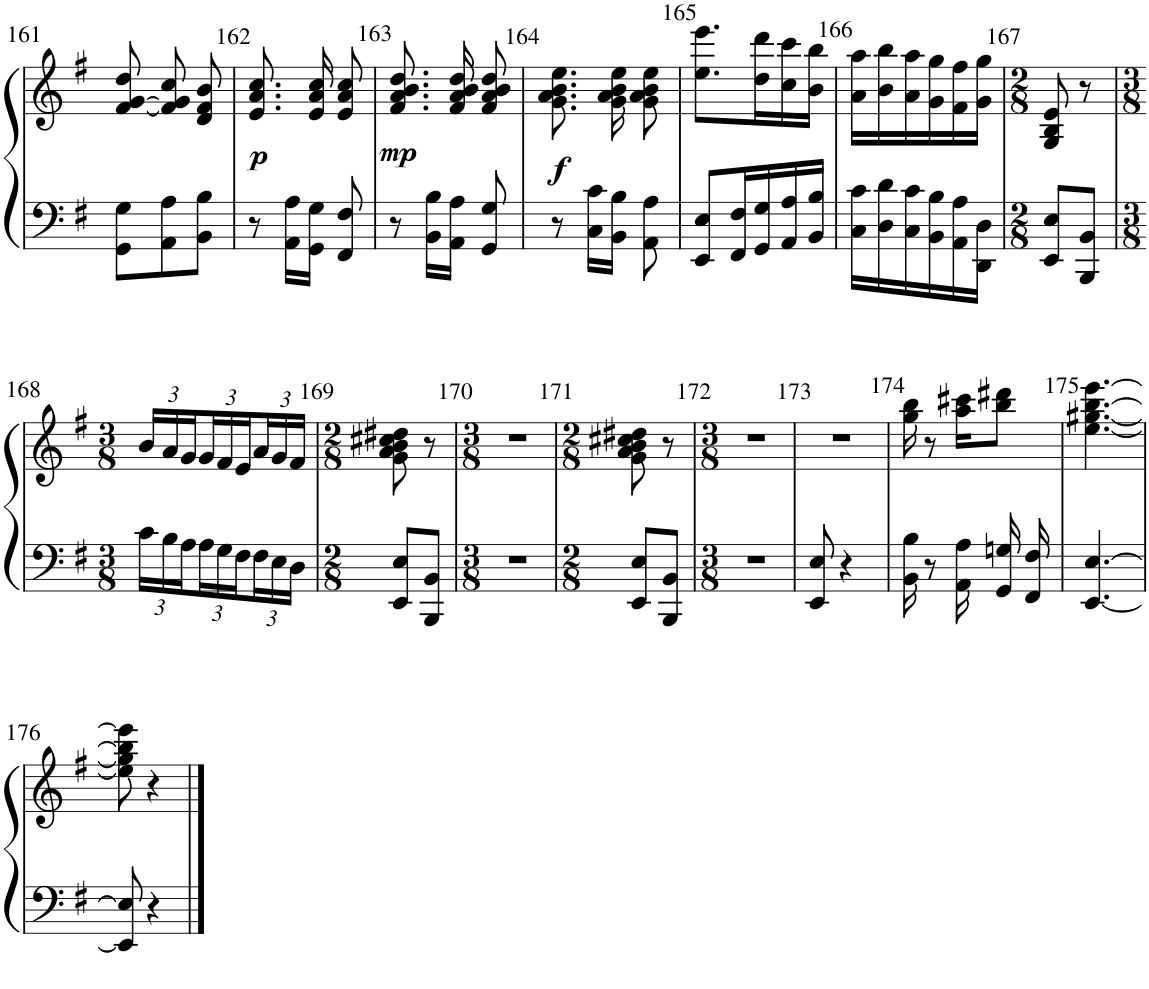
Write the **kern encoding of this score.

**kern	**kern	**dynam
*part1	*part1	*part1
*staff2	*staff1	*staff1/2
*I"Piano	*	*
*I'Pno.	*	*
!!LO:PB:g=z
*clefF4	*clefG2	*
*k[f#]	*k[f#]	*
*M3/8	*M3/8	*
=161	=161	=161
8GG\ 8G\L	[8f#/ [8g/ 8dd/	.
8AA\ 8A\	8f#/] 8g/] 8cc/	.
8BB\ 8B\J	8d/ 8f#/ 8b/	.
=162	=162	=162
!	!	!LO:DY:b
8r	8.e/ 8.a/ 8.cc/	p
16AA\ 16A\LL	.	.
16GG\ 16G\JJ	16e/ 16a/ 16cc/	.
8FF#/ 8F#/	8e/ 8a/ 8cc/	.
=163	=163	=163
!	!	!LO:DY:a=2
8r	8.f#/ 8.a/ 8.b/ 8.dd/	mp
16BB\ 16B\LL	.	.
16AA\ 16A\JJ	16f#/ 16a/ 16b/ 16dd/	.
8GG/ 8G/	8f#/ 8a/ 8b/ 8dd/	.
=164	=164	=164
!	!	!LO:DY:a=2
8r	8.g\ 8.a\ 8.b\ 8.ee\	f
16C\ 16c\LL	.	.
16BB\ 16B\JJ	16g\ 16a\ 16b\ 16ee\	.
8AA\ 8A\	8g\ 8a\ 8b\ 8ee\	.
=165	=165	=165
8EE/ 8E/L	8.ee\ 8.eee\L	.
16FF#/ 16F#/L	.	.
16GG/ 16G/	16dd\ 16ddd\L	.
16AA/ 16A/	16cc\ 16ccc\	.
16BB/ 16B/JJ	16b\ 16bb\JJ	.
=166	=166	=166
16C\ 16c\LL	16a\ 16aa\LL	.
16D\ 16d\	16b\ 16bb\	.
16C\ 16c\	16a\ 16aa\	.
16BB\ 16B\	16g\ 16gg\	.
16AA\ 16A\	16f#\ 16ff#\	.
16DD\ 16D\JJ	16g\ 16gg\JJ	.
=167	=167	=167
*M2/8	*M2/8	*
8EE/ 8E/L	8G/ 8B/ 8e/	.
8BBB/ 8BB/J	8r	.
!!LO:LB:g=z
=168	=168	=168
*M3/8	*M3/8	*
*Xbrackettup	*Xbrackettup	*
24c\LL	24b/LL	.
24B\	24a/	.
24A\	24g/	.
24A\	24g/	.
24G\	24f#/	.
24F#\	24e/	.
24F#\	24a/	.
24E\	24g/	.
24D\JJ	24f#/JJ	.
=169	=169	=169
*M2/8	*M2/8	*
8EE/ 8E/L	8g\ 8a\ 8b\ 8cc#X\ 8dd#X\	.
8BBB/ 8BB/J	8r	.
=170	=170	=170
*M3/8	*M3/8	*
4.r	4.r	.
=171	=171	=171
*M2/8	*M2/8	*
8EE/ 8E/L	8g\ 8a\ 8b\ 8cc#X\ 8dd#X\	.
8BBB/ 8BB/J	8r	.
=172	=172	=172
*M3/8	*M3/8	*
4.r	4.r	.
=173	=173	=173
8EE/ 8E/	4.r	.
4r	.	.
=174	=174	=174
16BB\ 16B\	16gg\ 16bb\	.
8r	8r	.
16AA\ 16A\	16aa\ 16ccc#X\KL	.
16GG/ 16Gn/	8bb\ 8ddd#X\J	.
16FF#/ 16F#/	.	.
=175	=175	=175
[4.EE/ [4.E/	[4.ee\ [4.gg#X\ [4.bb\ [4.eee\	.
!!LO:LB:g=z
=176	=176	=176
8EE/] 8E/]	8ee\] 8gg#\] 8bb\] 8eee\]	.
4r	4r	.
==	==	==
*-	*-	*-
